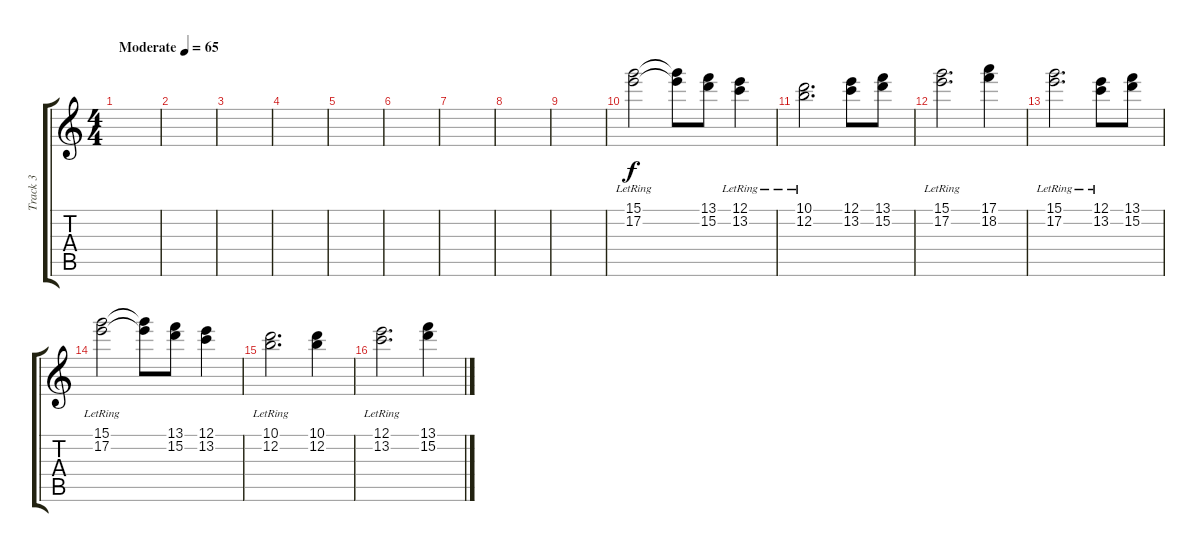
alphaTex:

\track ("Track 3" "Track 3") {instrument acousticguitarnylon}
\staff {score tabs}
\tuning (E4 B3 G3 D3 A2 E2) {hide}
\ts (4 4)
\tempo (65 "Moderate")
\clef g2
\ks c
|
|
|
|
|
|
|
|
|
(15.1{lr} 17.2).2 (15.1{t} 17.2{t}).8 (13.1 15.2).8 (12.1 13.2{lr}).4 |
(10.1 12.2{lr}).2{d} (12.1 13.2).8 (13.1 15.2).8 |
(15.1{lr} 17.2).2{d} (17.1 18.2).4 |
(15.1{lr} 17.2).2{d} (12.1 13.2{lr}).8 (13.1 15.2).8 |
(15.1{lr} 17.2).2 (15.1{t} 17.2{t}).8 (13.1 15.2).8 (12.1 13.2).4 |
(10.1 12.2{lr}).2{d} (10.1 12.2).4 |
(12.1 13.2{lr}).2{d} (13.1 15.2).4
